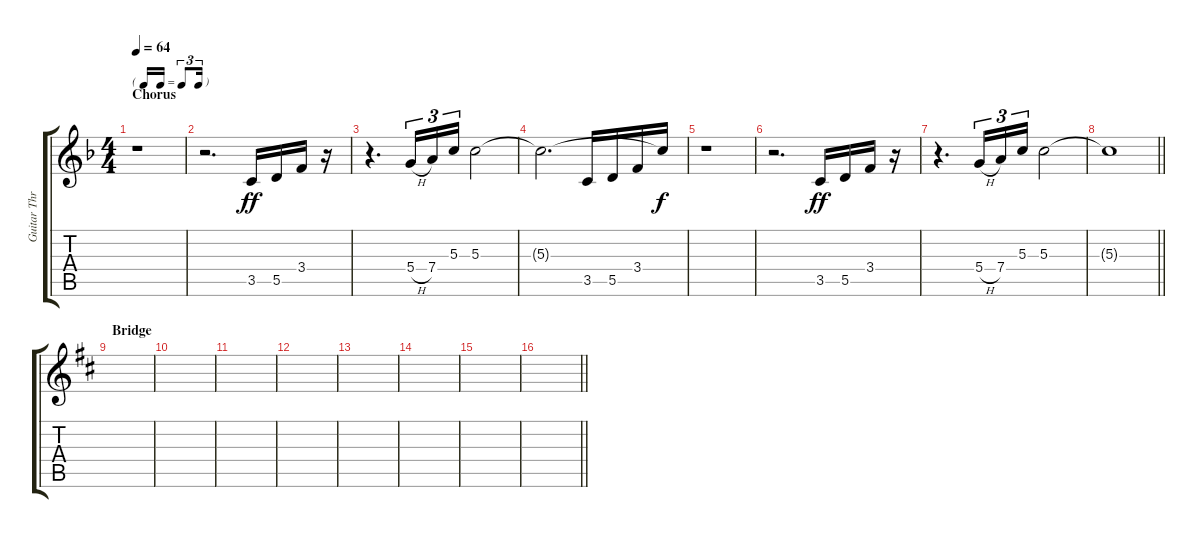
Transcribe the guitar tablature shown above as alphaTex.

\track ("Guitar Three" "Guitar Thr") {mute instrument distortionguitar}
\staff {score tabs}
\tuning (E4 B3 G3 D3 A2 E2) {hide}
\ts (4 4)
\tf triplet16th
\section ("" "Chorus")
\tempo 64
\clef g2
\ks f
r.1{dy ff} |
r.2{d} 3.5.16 5.5.16 3.4.16 r.16 |
r.4{d} 5.4{h}.16{tu (3 2)} 7.4.16{tu (3 2)} 5.3.16{tu (3 2)} 5.3.2 |
5.3{t}.2{d} 3.5.16 5.5.16 3.4.16 5.3{t}.16{dy f} |
r.1 |
r.2{d} 3.5.16{dy ff} 5.5.16 3.4.16 r.16 |
r.4{d} 5.4{h}.16{tu (3 2)} 7.4.16{tu (3 2)} 5.3.16{tu (3 2)} 5.3.2 |
\barLineRight lightlight
5.3{t}.1 |
\section ("" "Bridge")
\ks d
|
|
|
|
|
|
|
\barLineRight lightlight
